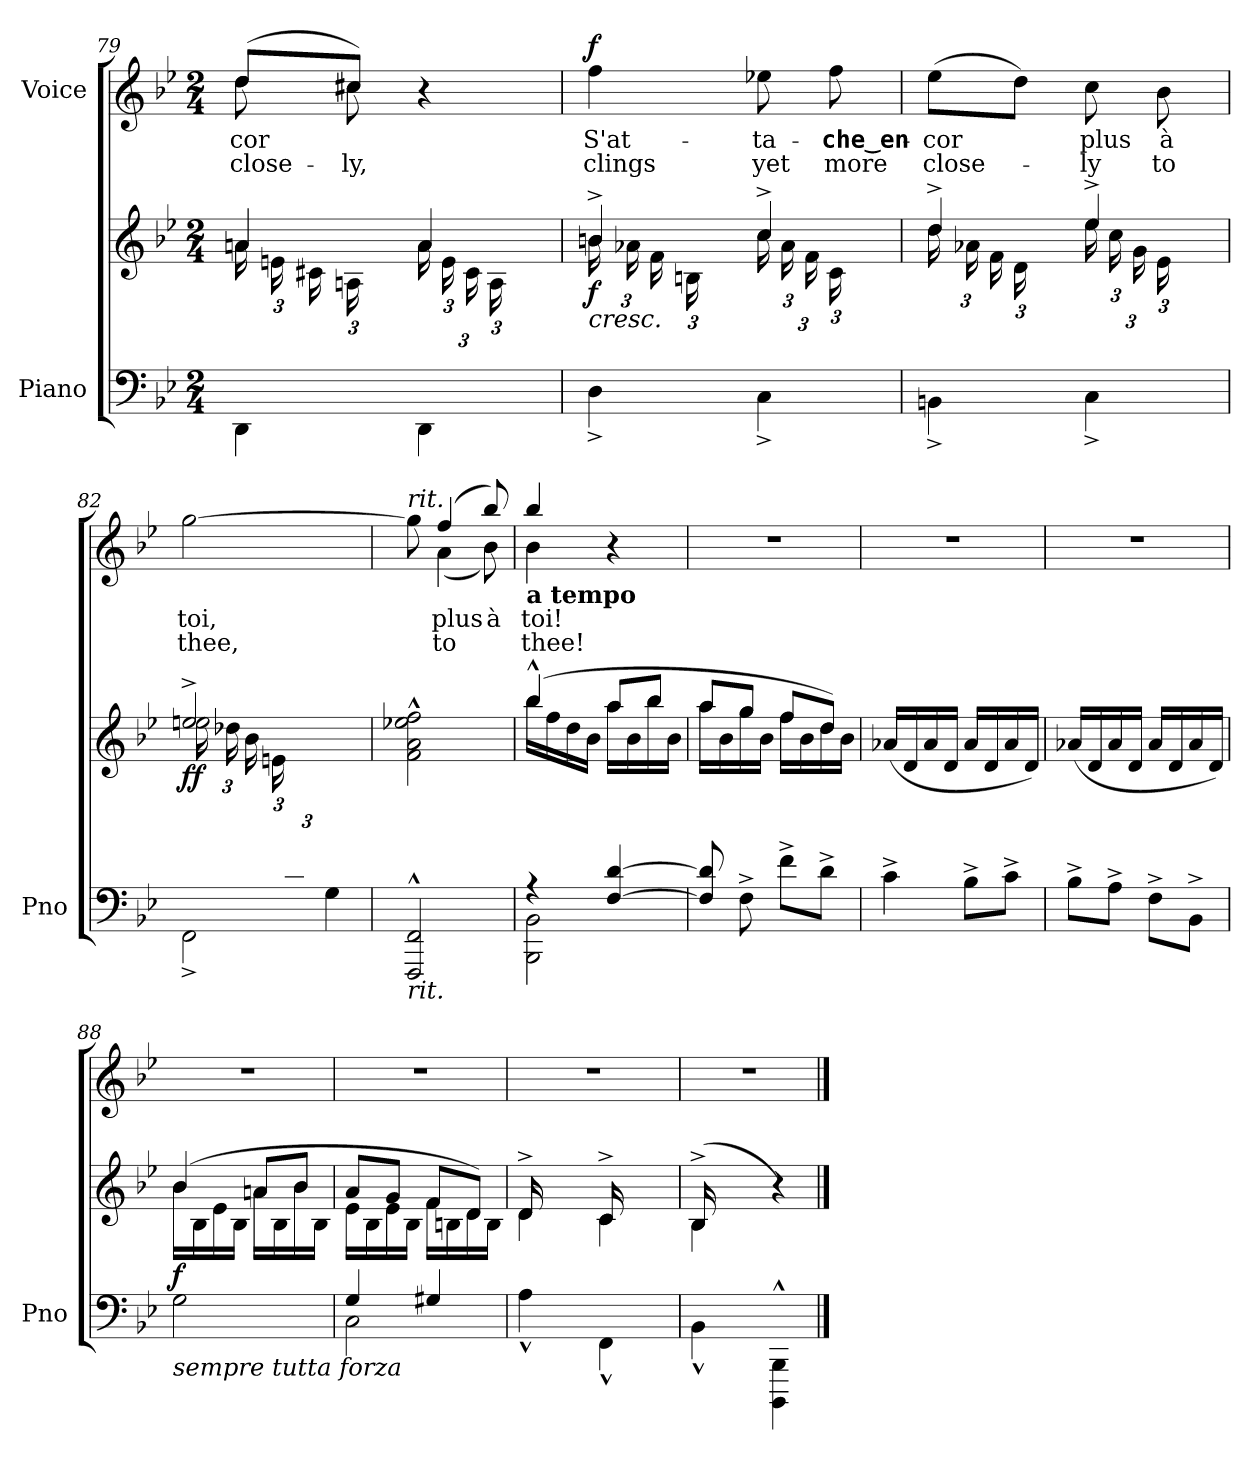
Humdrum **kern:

**kern	**kern	**dynam	**kern	**text	**text	**dynam
*part2	*part2	*part2	*part1	*part1	*part1	*part1
*staff3	*staff2	*staff2/3	*staff1	*staff1	*staff1	*staff1
*I"Piano	*	*	*I"Voice	*	*	*
*I'Pno	*	*	*	*	*	*
!!LO:LB:g=z
*clefF4	*clefG2	*	*clefG2	*	*	*
*k[b-e-]	*k[b-e-]	*	*k[b-e-]	*	*	*
*M2/4	*M2/4	*	*M2/4	*	*	*
=79	=79	=79	=79	=79	=79	=79
*^	*^	*	*	*	*	*
*	*	*	*Xbrackettup	*	*	*	*	*
!	!	!	!	!	!	!LO:LY:b	!LO:LY:b	!
*	*	*	*	*	*^	*	*	*
6ryy	4DD\	(4an/	24a\LL	.	(8dd/L	8dd\	-cor	close-	.
.	.	.	24en\	.	.	.	.	.	.
.	.	.	24c#X\	.	.	.	.	.	.
!	!	!	!	!	!	!	!	!LO:LY:b	!
.	.	.	24An\	.	8cc#X/J)	8cc#\	.	-ly,	.
24En/	.	.	12ryy	.	.	.	.	.	.
24AAn/JJ)	.	.	.	.	.	.	.	.	.
6ryy	4DD\	(4a/	24a\LL	.	4r	4ryy	.	.	.
.	.	.	24e\	.	.	.	.	.	.
.	.	.	24c#\	.	.	.	.	.	.
.	.	.	24A\	.	.	.	.	.	.
24E/	.	.	12ryy	.	.	.	.	.	.
24AA/JJ)	.	.	.	.	.	.	.	.	.
*	*	*	*	*	*v	*v	*	*	*
!!LO:LB:g=z
=80	=80	=80	=80	=80	=80	=80	=80	=80
!	!	!LO:TX:b:i:t=cresc.	!	!	!	!	!	!
!	!	!	!	!LO:DY:b	!	!LO:LY:b	!LO:LY:b	!LO:DY:b
6ryy	4D^<\	(4bn^/	24b\LL	f	4ff\	S'at-	clings	f
.	.	.	24a-X\	.	.	.	.	.
.	.	.	24f\	.	.	.	.	.
.	.	.	24Bn\	.	.	.	.	.
24A-X/	.	.	12ryy	.	.	.	.	.
24F/JJ)	.	.	.	.	.	.	.	.
!	!	!	!	!	!	!LO:LY:b	!LO:LY:b	!
6ryy	4C^<\	(4cc^/	24cc\LL	.	8ee-X\	-ta-	yet	.
.	.	.	24a-\	.	.	.	.	.
.	.	.	24f\	.	.	.	.	.
!	!	!	!	!	!	!LO:LY:b	!LO:LY:b	!
.	.	.	24c\	.	8ff\	-che‿en-	more	.
24A-/	.	.	12ryy	.	.	.	.	.
24F/JJ)	.	.	.	.	.	.	.	.
=81	=81	=81	=81	=81	=81	=81	=81	=81
!	!	!	!	!	!	!LO:LY:b	!LO:LY:b	!
6ryy	4BBn^<\	(4dd^/	24dd\LL	.	(8ee-\L	-cor	close-	.
.	.	.	24a-X\	.	.	.	.	.
.	.	.	24f\	.	.	.	.	.
.	.	.	24d\	.	8dd\J)	.	.	.
24A-X/	.	.	12ryy	.	.	.	.	.
24F/JJ)	.	.	.	.	.	.	.	.
!	!	!	!	!	!	!LO:LY:b	!LO:LY:b	!
6ryy	4C^<\	(4ee-^/	24ee-\LL	.	8cc\	plus	-ly	.
.	.	.	24cc\	.	.	.	.	.
.	.	.	24g\	.	.	.	.	.
!	!	!	!	!	!	!LO:LY:b	!LO:LY:b	!
.	.	.	24e-\	.	8b-\	à	to	.
24G/	.	.	12ryy	.	.	.	.	.
24C/JJ)	.	.	.	.	.	.	.	.
=82	=82	=82	=82	=82	=82	=82	=82	=82
!	!	!	!LO:N:head=open	!LO:DY:b	!	!LO:LY:b	!LO:LY:b	!
6ryy	2FF^<\	(2een^/	24ee\LL	ff	[2gg\	toi,	thee,	.
.	.	.	24dd-X\	.	.	.	.	.
.	.	.	24b-\	.	.	.	.	.
.	.	.	24en\	.	.	.	.	.
24d-X/	.	.	3ryy	.	.	.	.	.
24B-/JJ	.	.	.	.	.	.	.	.
4G\)	.	.	.	.	.	.	.	.
*v	*v	*	*	*	*	*	*	*
*	*v	*v	*	*	*	*	*
!!LO:LB:g=z
=83	=83	=83	=83	=83	=83	=83
*	*	*	*^	*	*	*
!	!	!	!LO:TX:a:i:t=rit.	!	!	!	!
!LO:TX:b:i:t=rit.	!	!	!	!	!	!	!
2FFF/^^ 2FF/^^	2f\^^ 2a\^^ 2ee-X\^^ 2ff\^^	.	8gg\]	8ryy	.	.	.
!	!	!	!	!	!LO:LY:b	!LO:LY:b	!
.	.	.	(4ff/	(4a\	plus	to	.
!	!	!	!	!	!LO:LY:b	!	!
.	.	.	8bb-/)	8b-\)	à	.	.
!!LO:PB:g=z	!!
=84	=84	=84	=84	=84	=84	=84	=84
*^	*^	*	*	*	*	*	*
!	!	!	!	!	!LO:TX:b:B:t=a tempo	!	!	!	!
!	!	!	!	!LO:DY:b	!	!	!LO:LY:b	!LO:LY:b	!
!	!	!	!	!LO:DY:n=1:b	!	!	!	!	!
4r	2BBB-\ 2BB-\	(4bb-^^/	16bb-\LL	ff other-dynamics	4bb-/	4b-\	toi!	thee!	.
.	.	.	16ff\	.	.	.	.	.	.
.	.	.	16dd\	.	.	.	.	.	.
.	.	.	16b-\JJ	.	.	.	.	.	.
[4F/ [4d/	.	8aa/L	16aa\LL	.	4r	4ryy	.	.	.
.	.	.	16b-\	.	.	.	.	.	.
.	.	8bb-/J	16bb-\	.	.	.	.	.	.
.	.	.	16b-\JJ	.	.	.	.	.	.
*v	*v	*	*	*	*v	*v	*	*	*
=85	=85	=85	=85	=85	=85	=85	=85
8F/] 8d/]	8aa/L	16aa\LL	.	2r	.	.	.
.	.	16b-\	.	.	.	.	.
8F^\	8gg/J	16gg\	.	.	.	.	.
.	.	16b-\JJ	.	.	.	.	.
8f^\L	8ff/L	16ff\LL	.	.	.	.	.
.	.	16b-\	.	.	.	.	.
8d^\J	8dd/J)	16dd\	.	.	.	.	.
.	.	16b-\JJ	.	.	.	.	.
=86	=86	=86	=86	=86	=86	=86	=86
!	!	!	!LO:DY:b=2	!	!	!	!
!	!	!	!LO:DY:n=1:b=2	!	!	!	!
!	!	!	!LO:DY:n=2:b	!	!	!	!
*	*v	*v	*	*	*	*	*
4c^\	(16a-X/LL	f other-dynamics p	2r	.	.	.
.	16d/	.	.	.	.	.
.	16a-/	.	.	.	.	.
.	16d/JJ	.	.	.	.	.
8B-^\L	16a-/LL	.	.	.	.	.
.	16d/	.	.	.	.	.
8c^\J	16a-/	.	.	.	.	.
.	16d/JJ)	.	.	.	.	.
!!LO:LB:g=z
=87	=87	=87	=87	=87	=87	=87
8B-^\L	(16a-X/LL	.	2r	.	.	.
.	16d/	.	.	.	.	.
8A^\J	16a-/	.	.	.	.	.
.	16d/JJ	.	.	.	.	.
8F^\L	16a-/LL	.	.	.	.	.
.	16d/	.	.	.	.	.
8BB-^\J	16a-/	.	.	.	.	.
.	16d/JJ)	.	.	.	.	.
!!LO:LB:g=z
=88	=88	=88	=88	=88	=88	=88
*	*^	*	*	*	*	*
!LO:TX:b:i:t=sempre tutta forza	!	!	!	!	!	!	!
!	!	!	!LO:DY:b	!	!	!	!
2G\	(4b-/	16b-\LL	f	2r	.	.	.
.	.	16B-\	.	.	.	.	.
.	.	16e-\	.	.	.	.	.
.	.	16B-\JJ	.	.	.	.	.
.	8an/L	16a\LL	.	.	.	.	.
.	.	16B-\	.	.	.	.	.
.	8b-/J	16b-\	.	.	.	.	.
.	.	16B-\JJ	.	.	.	.	.
=89	=89	=89	=89	=89	=89	=89	=89
*^	*	*	*	*	*	*	*
4G/	2C\	8a/L	16e-\LL	.	2r	.	.	.
.	.	.	16B-\	.	.	.	.	.
.	.	8g/J	16e-\	.	.	.	.	.
.	.	.	16B-\JJ	.	.	.	.	.
4G#X/	.	8f/L	16f\LL	.	.	.	.	.
.	.	.	16Bn\	.	.	.	.	.
.	.	8d/J)	16d\	.	.	.	.	.
.	.	.	16B\JJ	.	.	.	.	.
=90	=90	=90	=90	=90	=90	=90	=90	=90
16ryy	4A^^\	(16d^</LL	4d\	.	2r	.	.	.
16E-/	.	8.ryy	.	.	.	.	.	.
16A/	.	.	.	.	.	.	.	.
16E-/JJ)	.	.	.	.	.	.	.	.
16ryy	4FF^^\	(16c^</LL	4c\	.	.	.	.	.
16E-/	.	8.ryy	.	.	.	.	.	.
16A/	.	.	.	.	.	.	.	.
16E-/JJ)	.	.	.	.	.	.	.	.
=91	=91	=91	=91	=91	=91	=91	=91	=91
16ryy	4BB-^^\	(16B-^</LL	4B-\	.	2r	.	.	.
16D/	.	8.ryy	.	.	.	.	.	.
16F/	.	.	.	.	.	.	.	.
16BB-/JJ	.	.	.	.	.	.	.	.
4ryy	4BBBB-\^^ 4BBB-\^^	4r)	4ryy	.	.	.	.	.
*v	*v	*	*	*	*	*	*	*
*	*v	*v	*	*	*	*	*
==	==	==	==	==	==	==
*-	*-	*-	*-	*-	*-	*-
